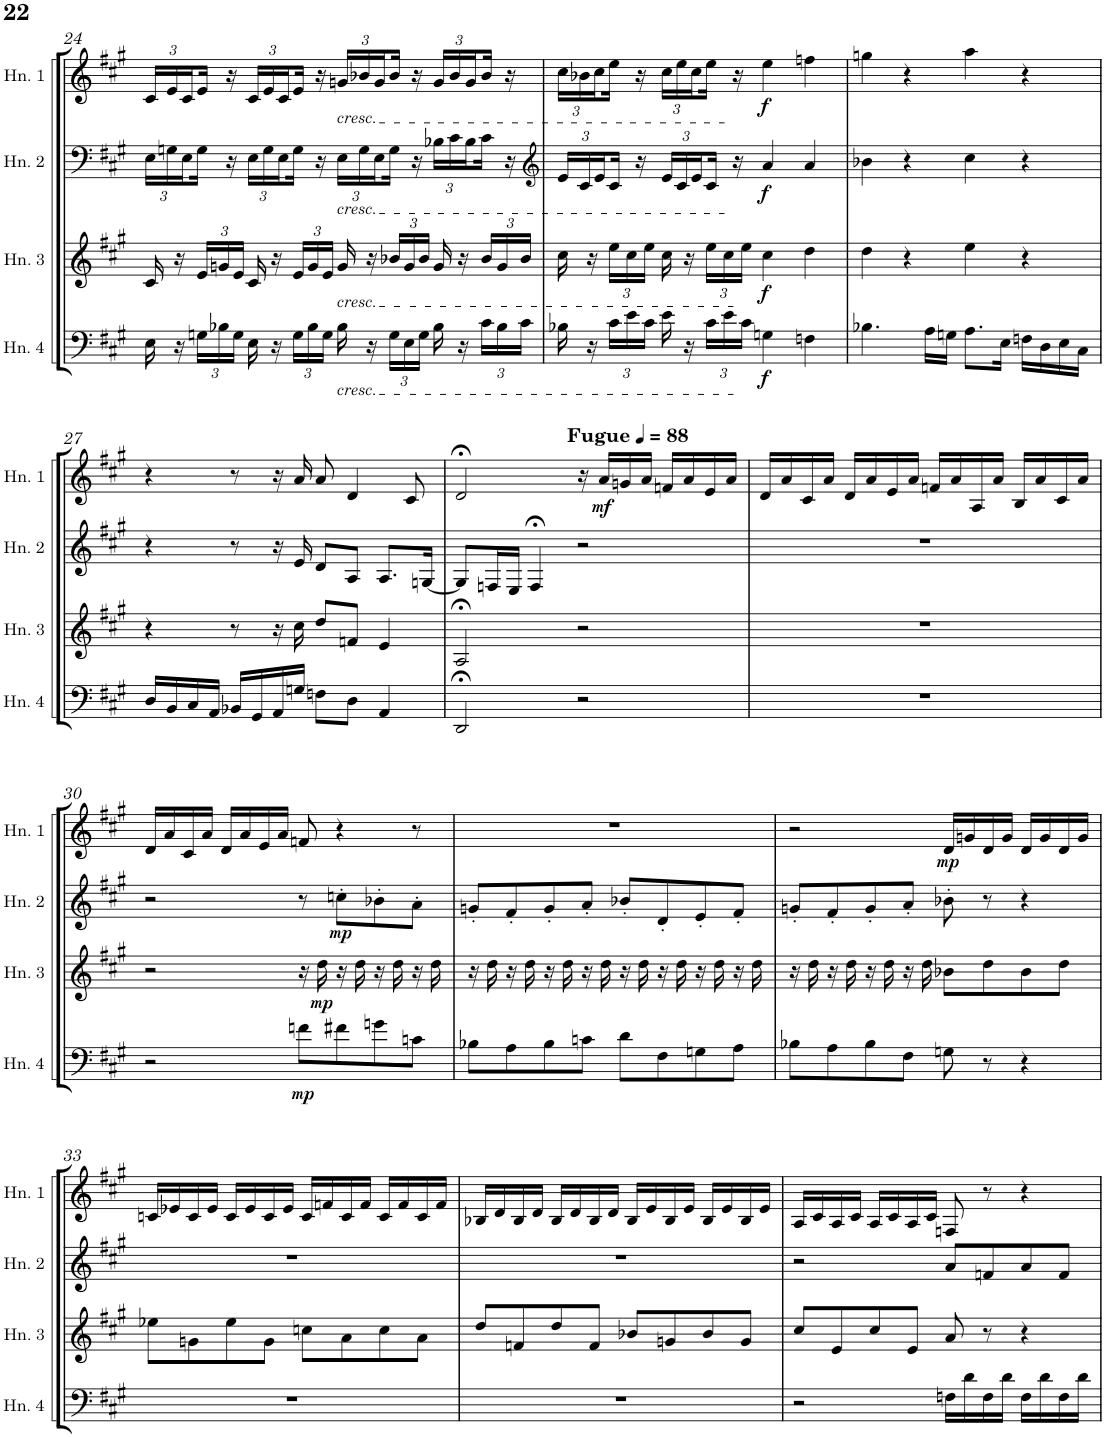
**kern	**dynam	**kern	**dynam	**kern	**dynam	**kern	**dynam
*part4	*part4	*part3	*part3	*part2	*part2	*part1	*part1
*staff4	*staff4	*staff3	*staff3	*staff2	*staff2	*staff1	*staff1
*I"Horn 4	*	*I"Horn 3	*	*I"Horn 2	*	*I"Horn 1	*
*I'Hn. 4	*	*I'Hn. 3	*	*I'Hn. 2	*	*I'Hn. 1	*
!!LO:PB:g=z
*clefF4	*	*clefG2	*	*clefF4	*	*clefG2	*
*Trd4c7	*	*Trd4c7	*	*Trd4c7	*	*Trd4c7	*
*k[f#c#g#]	*	*k[f#c#g#]	*	*k[f#c#g#]	*	*k[f#c#g#]	*
*M4/4	*	*M4/4	*	*M4/4	*	*M4/4	*
*met(c)	*	*met(c)	*	*met(c)	*	*met(c)	*
*	*	*	*	*Xbrackettup	*	*Xbrackettup	*
=24	=24	=24	=24	=24	=24	=24	=24
16E\	.	16c#/	.	24E\LL	.	24c#/LL	.
.	.	.	.	24Gn\	.	24e/	.
16r	.	16r	.	.	.	.	.
.	.	.	.	24E\	.	24c#/	.
*Xbrackettup	*	*Xbrackettup	*	*	*	*	*
24Gn\LL	.	24e/LL	.	16G\JJ	.	16e/JJ	.
24B-X\	.	24gn/	.	.	.	.	.
.	.	.	.	16r	.	16r	.
24G\JJ	.	24e/JJ	.	.	.	.	.
16E\	.	16c#/	.	24E\LL	.	24c#/LL	.
.	.	.	.	24G\	.	24e/	.
16r	.	16r	.	.	.	.	.
.	.	.	.	24E\	.	24c#/	.
24G\LL	.	24e/LL	.	16G\JJ	.	16e/JJ	.
24B-\	.	24g/	.	.	.	.	.
.	.	.	.	16r	.	16r	.
24G\JJ	.	24e/JJ	.	.	.	.	.
!	!	!	!	!	!	!LO:TX:b:i:t=cresc.	!
!	!	!	!	!LO:TX:b:i:t=cresc.	!	!	!
!	!	!LO:TX:b:i:t=cresc.	!	!	!	!	!
!LO:TX:b:i:t=cresc.	!	!	!	!	!	!	!
16B-\	.	16g/	.	24E\LL	.	24gn/LL	.
.	.	.	.	24G\	.	24b-X/	.
16r	.	16r	.	.	.	.	.
.	.	.	.	24E\	.	24g/	.
24G\LL	.	24b-X/LL	.	16G\JJ	.	16b-/JJ	.
24E\	.	24g/	.	.	.	.	.
.	.	.	.	16r	.	16r	.
24G\JJ	.	24b-/JJ	.	.	.	.	.
16B-\	.	16g/	.	24B-X\LL	.	24g/LL	.
.	.	.	.	24c#\	.	24b-/	.
16r	.	16r	.	.	.	.	.
.	.	.	.	24B-\	.	24g/	.
24c#\LL	.	24b-/LL	.	16c#\JJ	.	16b-/JJ	.
24B-\	.	24g/	.	.	.	.	.
.	.	.	.	16r	.	16r	.
24c#\JJ	.	24b-/JJ	.	.	.	.	.
=25	=25	=25	=25	=25	=25	=25	=25
*	*	*	*	*clefG2	*	*	*
16B-X\	.	16cc#\	.	24e/LL	.	24cc#\LL	.
.	.	.	.	24c#/	.	24b-X\	.
16r	.	16r	.	.	.	.	.
.	.	.	.	24e/	.	24cc#\	.
24c#\LL	.	24ee\LL	.	16c#/JJ	.	16ee\JJ	.
24e\	.	24cc#\	.	.	.	.	.
.	.	.	.	16r	.	16r	.
24c#\JJ	.	24ee\JJ	.	.	.	.	.
16e\	.	16cc#\	.	24e/LL	.	24cc#\LL	.
.	.	.	.	24c#/	.	24ee\	.
16r	.	16r	.	.	.	.	.
.	.	.	.	24e/	.	24cc#\	.
24c#\LL	.	24ee\LL	.	16c#/JJ	.	16ee\JJ	.
24e\	.	24cc#\	.	.	.	.	.
.	.	.	.	16r	.	16r	.
24c#\JJ	.	24ee\JJ	.	.	.	.	.
!	!LO:DY:b	!	!LO:DY:b	!	!LO:DY:b	!	!LO:DY:b
4Gn\	f	4cc#\	f	4a/	f	4ee\	f
4Fn\	.	4dd\	.	4a/	.	4ffn\	.
=26	=26	=26	=26	=26	=26	=26	=26
4.B-X\	.	4dd\	.	4b-X\	.	4ggn\	.
.	.	4r	.	4r	.	4r	.
16A\LL	.	.	.	.	.	.	.
16Gn\JJ	.	.	.	.	.	.	.
8.A\L	.	4ee\	.	4cc#\	.	4aa\	.
16E\Jk	.	.	.	.	.	.	.
16Fn\LL	.	4r	.	4r	.	4r	.
16D\	.	.	.	.	.	.	.
16E\	.	.	.	.	.	.	.
16C#\JJ	.	.	.	.	.	.	.
!!LO:LB:g=z
=27	=27	=27	=27	=27	=27	=27	=27
16D/LL	.	4r	.	4r	.	4r	.
16BB/	.	.	.	.	.	.	.
16C#/	.	.	.	.	.	.	.
16AA/JJ	.	.	.	.	.	.	.
16BB-X/LL	.	8r	.	8r	.	8r	.
16GG#/	.	.	.	.	.	.	.
16AA/	.	16r	.	16r	.	16r	.
16Gn/JJ	.	16cc#\	.	16e/	.	16a/	.
8Fn\L	.	8dd/L	.	8d/L	.	8a/	.
8D\J	.	8fn/J	.	8A/J	.	4d/	.
4AA/	.	4e/	.	8.A/L	.	.	.
.	.	.	.	.	.	8c#/	.
.	.	.	.	[16Gn/Jk	.	.	.
=28	=28	=28	=28	=28	=28	=28	=28
2DD;</	.	2A;</	.	8G/L]	.	2d;</	.
.	.	.	.	16Fn/L	.	.	.
.	.	.	.	16E/JJ	.	.	.
.	.	.	.	4F;</	.	.	.
*	*	*	*	*	*	*MM88	*
!	!	!	!	!	!	!LO:TX:a:B:t=Fugue	!
2r	.	2r	.	2r	.	16r	.
!	!	!	!	!	!	!	!LO:DY:b
.	.	.	.	.	.	16a/LL	mf
.	.	.	.	.	.	16gn/	.
.	.	.	.	.	.	16a/JJ	.
.	.	.	.	.	.	16fn/LL	.
.	.	.	.	.	.	16a/	.
.	.	.	.	.	.	16e/	.
.	.	.	.	.	.	16a/JJ	.
=29	=29	=29	=29	=29	=29	=29	=29
1r	.	1r	.	1r	.	16d/LL	.
.	.	.	.	.	.	16a/	.
.	.	.	.	.	.	16c#/	.
.	.	.	.	.	.	16a/JJ	.
.	.	.	.	.	.	16d/LL	.
.	.	.	.	.	.	16a/	.
.	.	.	.	.	.	16e/	.
.	.	.	.	.	.	16a/JJ	.
.	.	.	.	.	.	16fn/LL	.
.	.	.	.	.	.	16a/	.
.	.	.	.	.	.	16A/	.
.	.	.	.	.	.	16a/JJ	.
.	.	.	.	.	.	16B/LL	.
.	.	.	.	.	.	16a/	.
.	.	.	.	.	.	16c#/	.
.	.	.	.	.	.	16a/JJ	.
!!LO:LB:g=z
=30	=30	=30	=30	=30	=30	=30	=30
2r	.	2r	.	2r	.	16d/LL	.
.	.	.	.	.	.	16a/	.
.	.	.	.	.	.	16c#/	.
.	.	.	.	.	.	16a/JJ	.
.	.	.	.	.	.	16d/LL	.
.	.	.	.	.	.	16a/	.
.	.	.	.	.	.	16e/	.
.	.	.	.	.	.	16a/JJ	.
!	!LO:DY:b	!	!	!	!	!	!
8fn\L	mp	16r	.	8r	.	8fn/	.
!	!	!	!LO:DY:b	!	!	!	!
.	.	16dd\	mp	.	.	.	.
!	!	!	!	!	!LO:DY:b	!	!
8f#X\	.	16r	.	8ccn'\L	mp	4r	.
.	.	16dd\	.	.	.	.	.
8gn\	.	16r	.	8b-X'\	.	.	.
.	.	16dd\	.	.	.	.	.
8cn\J	.	16r	.	8a'\J	.	8r	.
.	.	16dd\	.	.	.	.	.
=31	=31	=31	=31	=31	=31	=31	=31
8B-X\L	.	16r	.	8gn'/L	.	1r	.
.	.	16dd\	.	.	.	.	.
8A\	.	16r	.	8f#'/	.	.	.
.	.	16dd\	.	.	.	.	.
8B-\	.	16r	.	8g'/	.	.	.
.	.	16dd\	.	.	.	.	.
8cn\J	.	16r	.	8a'/J	.	.	.
.	.	16dd\	.	.	.	.	.
8d\L	.	16r	.	8b-X'/L	.	.	.
.	.	16dd\	.	.	.	.	.
8F#\	.	16r	.	8d'/	.	.	.
.	.	16dd\	.	.	.	.	.
8Gn\	.	16r	.	8e'/	.	.	.
.	.	16dd\	.	.	.	.	.
8A\J	.	16r	.	8f#'/J	.	.	.
.	.	16dd\	.	.	.	.	.
=32	=32	=32	=32	=32	=32	=32	=32
8B-X\L	.	16r	.	8gn'/L	.	2r	.
.	.	16dd\	.	.	.	.	.
8A\	.	16r	.	8f#'/	.	.	.
.	.	16dd\	.	.	.	.	.
8B-\	.	16r	.	8g'/	.	.	.
.	.	16dd\	.	.	.	.	.
8F#\J	.	16r	.	8a'/J	.	.	.
.	.	16dd\	.	.	.	.	.
!	!	!	!	!	!	!	!LO:DY:b
8Gn\	.	8b-X\L	.	8b-X'\	.	16d/LL	mp
.	.	.	.	.	.	16gn/	.
8r	.	8dd\	.	8r	.	16d/	.
.	.	.	.	.	.	16g/JJ	.
4r	.	8b-\	.	4r	.	16d/LL	.
.	.	.	.	.	.	16g/	.
.	.	8dd\J	.	.	.	16d/	.
.	.	.	.	.	.	16g/JJ	.
!!LO:LB:g=z
=33	=33	=33	=33	=33	=33	=33	=33
1r	.	8ee-X\L	.	1r	.	16cn/LL	.
.	.	.	.	.	.	16e-X/	.
.	.	8gn\	.	.	.	16c/	.
.	.	.	.	.	.	16e-/JJ	.
.	.	8ee-\	.	.	.	16c/LL	.
.	.	.	.	.	.	16e-/	.
.	.	8g\J	.	.	.	16c/	.
.	.	.	.	.	.	16e-/JJ	.
.	.	8ccn\L	.	.	.	16c/LL	.
.	.	.	.	.	.	16fn/	.
.	.	8a\	.	.	.	16c/	.
.	.	.	.	.	.	16f/JJ	.
.	.	8cc\	.	.	.	16c/LL	.
.	.	.	.	.	.	16f/	.
.	.	8a\J	.	.	.	16c/	.
.	.	.	.	.	.	16f/JJ	.
=34	=34	=34	=34	=34	=34	=34	=34
1r	.	8dd/L	.	1r	.	16B-X/LL	.
.	.	.	.	.	.	16d/	.
.	.	8fn/	.	.	.	16B-/	.
.	.	.	.	.	.	16d/JJ	.
.	.	8dd/	.	.	.	16B-/LL	.
.	.	.	.	.	.	16d/	.
.	.	8f/J	.	.	.	16B-/	.
.	.	.	.	.	.	16d/JJ	.
.	.	8b-X/L	.	.	.	16B-/LL	.
.	.	.	.	.	.	16e/	.
.	.	8gn/	.	.	.	16B-/	.
.	.	.	.	.	.	16e/JJ	.
.	.	8b-/	.	.	.	16B-/LL	.
.	.	.	.	.	.	16e/	.
.	.	8g/J	.	.	.	16B-/	.
.	.	.	.	.	.	16e/JJ	.
=35	=35	=35	=35	=35	=35	=35	=35
2r	.	8cc#/L	.	2r	.	16A/LL	.
.	.	.	.	.	.	16c#/	.
.	.	8e/	.	.	.	16A/	.
.	.	.	.	.	.	16c#/JJ	.
.	.	8cc#/	.	.	.	16A/LL	.
.	.	.	.	.	.	16c#/	.
.	.	8e/J	.	.	.	16A/	.
.	.	.	.	.	.	16c#/JJ	.
16Fn\LL	.	8a/	.	8a/L	.	8Fn/	.
16d\	.	.	.	.	.	.	.
16F\	.	8r	.	8fn/	.	8r	.
16d\JJ	.	.	.	.	.	.	.
16F\LL	.	4r	.	8a/	.	4r	.
16d\	.	.	.	.	.	.	.
16F\	.	.	.	8f/J	.	.	.
16d\JJ	.	.	.	.	.	.	.
=	=	=	=	=	=	=	=
*-	*-	*-	*-	*-	*-	*-	*-
